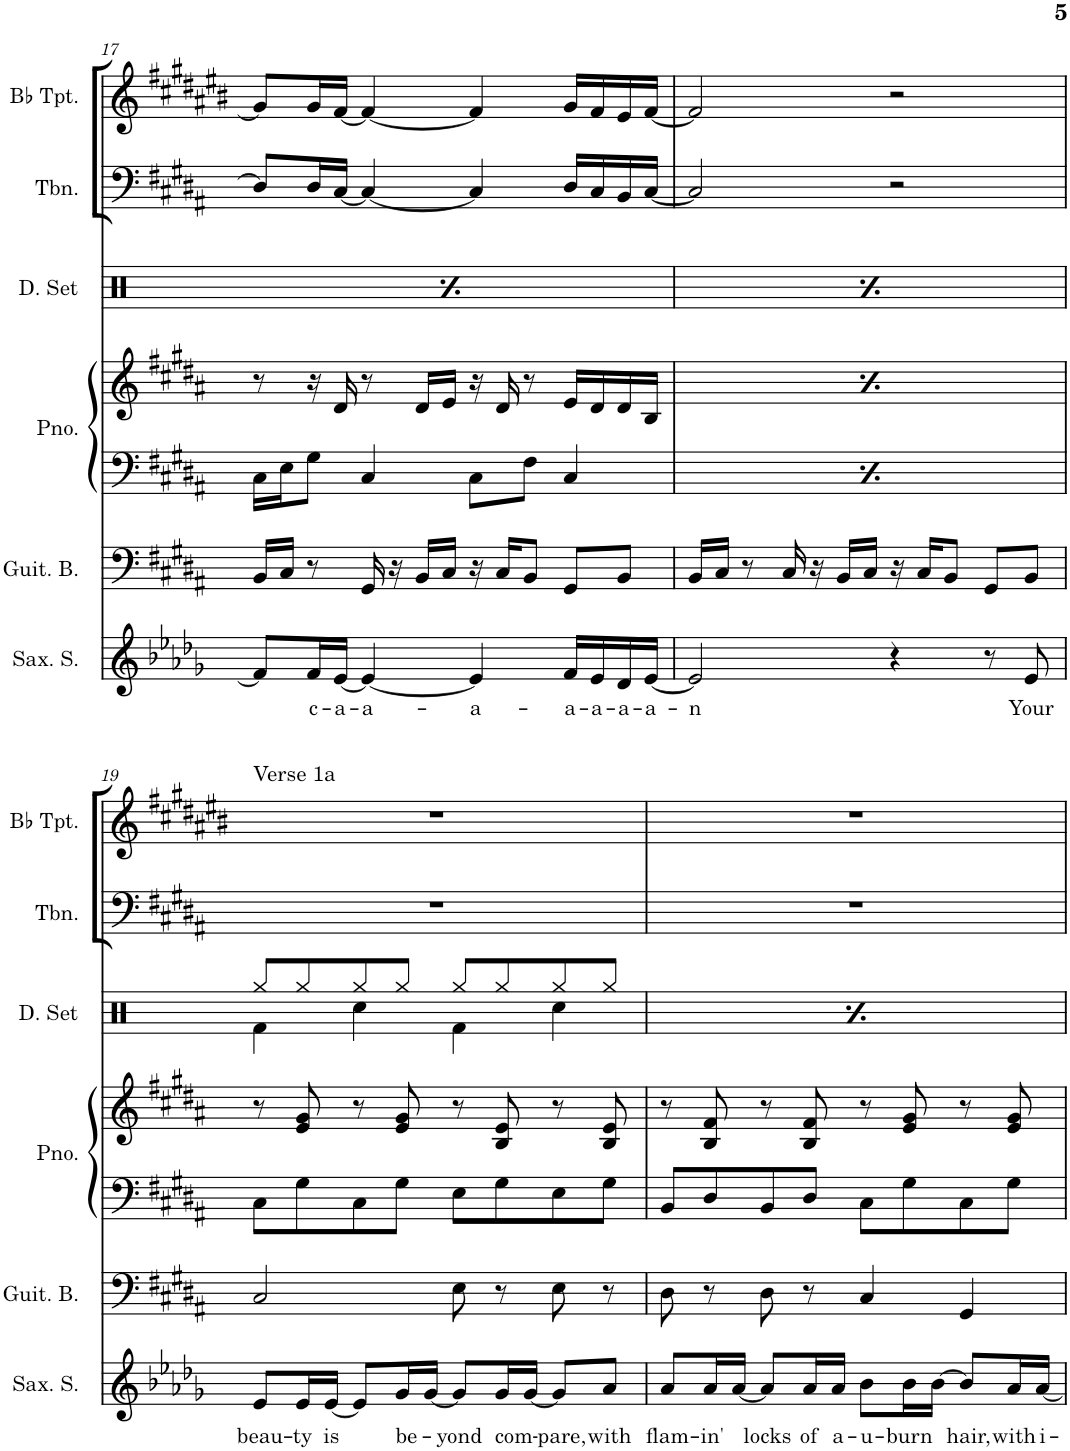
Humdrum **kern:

**kern	**text	**kern	**kern	**kern	**kern	**kern	**kern
*part6	*part6	*part5	*part4	*part4	*part3	*part2	*part1
*staff7	*staff7	*staff6	*staff5	*staff4	*staff3	*staff2	*staff1
*I"Saxophone Soprano	*	*I"Guitare Basse	*I"Piano	*	*I"Drumset	*I"Trombone	*I"Bb Trumpet
*I'Sax. S.	*	*I'Guit. B.	*I'Pno.	*	*I'D. Set	*I'Tbn.	*I'Bb Tpt.
!!LO:PB:g=z
*clefG2	*	*clefF4	*clefF4	*clefG2	*clefX	*clefF4	*clefG2
*Trd1c2	*	*Trd7c12	*	*	*	*	*Trd1c2
*k[b-e-a-d-g-]	*	*k[f#c#g#d#a#]	*k[f#c#g#d#a#]	*k[f#c#g#d#a#]	*k[]	*k[f#c#g#d#a#]	*k[f#c#g#d#a#e#b#]
*M4/4	*	*M4/4	*M4/4	*M4/4	*M4/4	*M4/4	*M4/4
=17	=17	=17	=17	=17	=17	=17	=17
*	*	*	*	*	*^	*	*
8f/L]	.	16BB/LL	16C#\LL	8r	8Rdd/L	4Rf\	8D#/L]	8g#/L]
.	.	16C#/JJ	16E\J	.	.	.	.	.
!	!LO:LY:b	!	!	!	!	!	!	!
16f/L	c-	8r	8G#\J	16r	8Rdd/	.	16D#/L	16g#/L
!	!LO:LY:b	!	!	!	!	!	!	!
[16e-/JJ	-a-	.	.	16d#/	.	.	[16C#/JJ	[16f#/JJ
!	!LO:LY:b	!	!	!	!	!	!	!
4e-/_	-a-	16GG#/	4C#/	8r	8Rdd/	4Rcc\	4C#/_	4f#/_
.	.	16r	.	.	.	.	.	.
.	.	16BB/LL	.	16d#/LL	8Rdd/J	.	.	.
.	.	16C#/JJ	.	16e/JJ	.	.	.	.
!	!LO:LY:b	!	!	!	!	!	!	!
4e-/]	-a-	16r	8C#\L	16r	8Rdd/L	4Rf\	4C#/]	4f#/]
.	.	16C#/KL	.	16d#/	.	.	.	.
.	.	8BB/J	8F#\J	8r	8Rdd/	.	.	.
!	!LO:LY:b	!	!	!	!	!	!	!
16f/LL	-a-	8GG#/L	4C#/	16e/LL	8Rdd/	4Rcc\	16D#/LL	16g#/LL
!	!LO:LY:b	!	!	!	!	!	!	!
16e-/	-a-	.	.	16d#/	.	.	16C#/	16f#/
!	!LO:LY:b	!	!	!	!	!	!	!
16d-/	-a-	8BB/J	.	16d#/	8Rdd/J	.	16BB/	16e#/
!	!LO:LY:b	!	!	!	!	!	!	!
[16e-/JJ	-a-	.	.	16B/JJ	.	.	[16C#/JJ	[16f#/JJ
=18	=18	=18	=18	=18	=18	=18	=18	=18
!	!LO:LY:b	!	!	!	!	!	!	!
2e-/]	-n	16BB/LL	16C#\LL	8r	8Rdd/L	4Rf\	2C#/]	2f#/]
.	.	16C#/JJ	16E\J	.	.	.	.	.
.	.	8r	8G#\J	16r	8Rdd/	.	.	.
.	.	.	.	16d#/	.	.	.	.
.	.	16C#/	4C#/	8r	8Rdd/	4Rcc\	.	.
.	.	16r	.	.	.	.	.	.
.	.	16BB/LL	.	16d#/LL	8Rdd/J	.	.	.
.	.	16C#/JJ	.	16e/JJ	.	.	.	.
4r	.	16r	8C#\L	16r	8Rdd/L	4Rf\	2r	2r
.	.	16C#/KL	.	16d#/	.	.	.	.
.	.	8BB/J	8F#\J	8r	8Rdd/	.	.	.
8r	.	8GG#/L	4C#/	16e/LL	8Rdd/	4Rcc\	.	.
.	.	.	.	16d#/	.	.	.	.
!	!LO:LY:b	!	!	!	!	!	!	!
8e-/	Your	8BB/J	.	16d#/	8Rdd/J	.	.	.
.	.	.	.	16B/JJ	.	.	.	.
!!LO:LB:g=z
=19	=19	=19	=19	=19	=19	=19	=19	=19
!	!	!	!	!	!	!	!	!LO:TX:a:t=Verse 1a
!	!LO:LY:b	!	!	!	!	!	!	!
8e-/L	beau-	2C#/	8C#\L	8r	8Rgg/L	4Rf\	1r	1r
!	!LO:LY:b	!	!	!	!	!	!	!
16e-/L	-ty	.	8G#\	8e/ 8g#/	8Rgg/	.	.	.
!	!LO:LY:b	!	!	!	!	!	!	!
[16e-/JJ	is	.	.	.	.	.	.	.
8e-/L]	.	.	8C#\	8r	8Rgg/	4Rcc\	.	.
!	!LO:LY:b	!	!	!	!	!	!	!
16g-/L	be-	.	8G#\J	8e/ 8g#/	8Rgg/J	.	.	.
[16g-/JJ	.	.	.	.	.	.	.	.
!	!LO:LY:b	!	!	!	!	!	!	!
8g-/L]	-yond	8E\	8E\L	8r	8Rgg/L	4Rf\	.	.
!	!LO:LY:b	!	!	!	!	!	!	!
16g-/L	com-	8r	8G#\	8B/ 8e/	8Rgg/	.	.	.
[16g-/JJ	.	.	.	.	.	.	.	.
!	!LO:LY:b	!	!	!	!	!	!	!
8g-/L]	-pare,	8E\	8E\	8r	8Rgg/	4Rcc\	.	.
!	!LO:LY:b	!	!	!	!	!	!	!
8a-/J	with	8r	8G#\J	8B/ 8e/	8Rgg/J	.	.	.
=20	=20	=20	=20	=20	=20	=20	=20	=20
!	!LO:LY:b	!	!	!	!	!	!	!
8a-/L	flam-	8D#\	8BB/L	8r	8Rgg/L	4Rf\	1r	1r
!	!LO:LY:b	!	!	!	!	!	!	!
16a-/L	-in'	8r	8D#/	8B/ 8f#/	8Rgg/	.	.	.
[16a-/JJ	.	.	.	.	.	.	.	.
!	!LO:LY:b	!	!	!	!	!	!	!
8a-/L]	locks	8D#\	8BB/	8r	8Rgg/	4Rcc\	.	.
!	!LO:LY:b	!	!	!	!	!	!	!
16a-/L	of	8r	8D#/J	8B/ 8f#/	8Rgg/J	.	.	.
!	!LO:LY:b	!	!	!	!	!	!	!
16a-/JJ	a-	.	.	.	.	.	.	.
!	!LO:LY:b	!	!	!	!	!	!	!
8b-\L	u-	4C#/	8C#\L	8r	8Rgg/L	4Rf\	.	.
!	!LO:LY:b	!	!	!	!	!	!	!
16b-\L	-burn	.	8G#\	8e/ 8g#/	8Rgg/	.	.	.
[16b-\JJ	.	.	.	.	.	.	.	.
!	!LO:LY:b	!	!	!	!	!	!	!
8b-/L]	hair,	4GG#/	8C#\	8r	8Rgg/	4Rcc\	.	.
!	!LO:LY:b	!	!	!	!	!	!	!
16a-/L	with	.	8G#\J	8e/ 8g#/	8Rgg/J	.	.	.
!	!LO:LY:b	!	!	!	!	!	!	!
[16a-/JJ	i-	.	.	.	.	.	.	.
*	*	*	*	*	*v	*v	*	*
=	=	=	=	=	=	=	=
*-	*-	*-	*-	*-	*-	*-	*-
